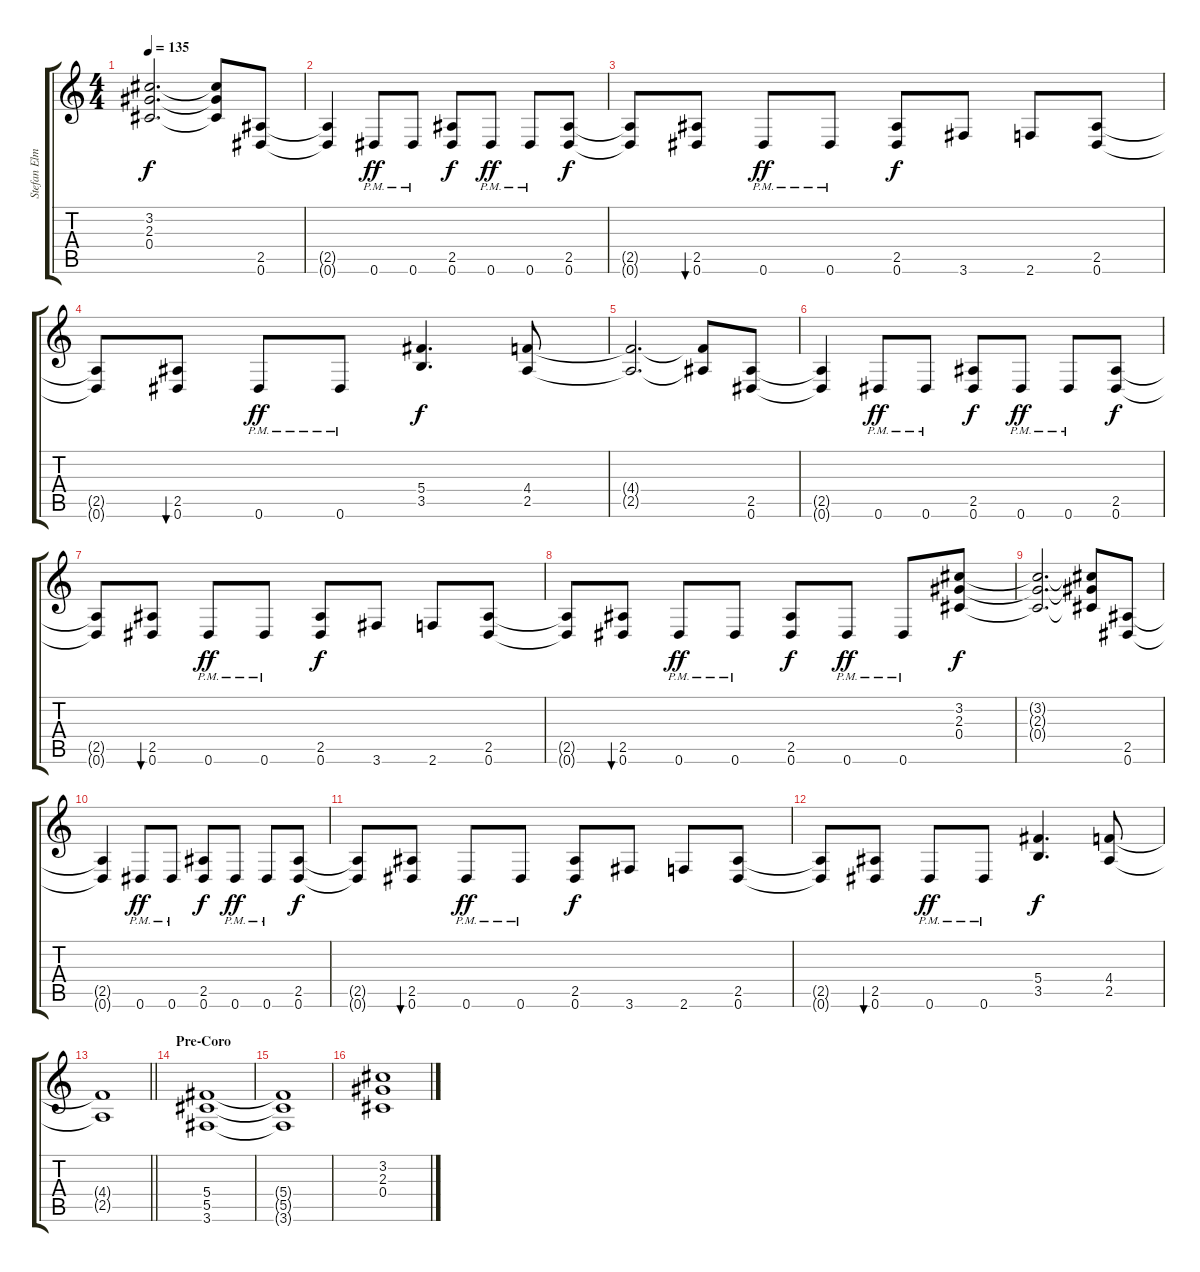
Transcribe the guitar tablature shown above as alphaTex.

\track ("Stefan Elmgren" "Stefan Elm") {instrument distortionguitar}
\staff {score tabs}
\tuning (Eb4 Bb3 Gb3 Db3 Ab2 Eb2) {hide}
\ts (4 4)
\tempo 135
\clef g2
\ks c
(3.2{t} 2.3{t} 0.4{t}).2{d dy f} (3.2{t} 2.3{t} 0.4{t}).8 (2.5 0.6).8 |
(2.5{t} 0.6{t}).4 0.6{pm}.8{dy ff} 0.6{pm}.8 (2.5 0.6).8{dy f} 0.6{pm}.8{dy ff} 0.6{pm}.8 (2.5 0.6).8{dy f} |
(2.5{t} 0.6{t}).8 (2.5 0.6).8{bu 30} 0.6{pm}.8{dy ff} 0.6{pm}.8 (2.5 0.6).8{dy f} 3.6.8 2.6.8 (2.5 0.6).8 |
(2.5{t} 0.6{t}).8 (2.5 0.6).8{bu 30} 0.6{pm}.8{dy ff} 0.6{pm}.8 (5.4 3.5).4{d dy f} (4.4 2.5).8 |
(4.4{t} 2.5{t}).2{d} (4.4{t} 2.5{t}).8 (2.5 0.6).8 |
(2.5{t} 0.6{t}).4 0.6{pm}.8{dy ff} 0.6{pm}.8 (2.5 0.6).8{dy f} 0.6{pm}.8{dy ff} 0.6{pm}.8 (2.5 0.6).8{dy f} |
(2.5{t} 0.6{t}).8 (2.5 0.6).8{bu 30} 0.6{pm}.8{dy ff} 0.6{pm}.8 (2.5 0.6).8{dy f} 3.6.8 2.6.8 (2.5 0.6).8 |
(2.5{t} 0.6{t}).8 (2.5 0.6).8{bu 30} 0.6{pm}.8{dy ff} 0.6{pm}.8 (2.5 0.6).8{dy f} 0.6{pm}.8{dy ff} 0.6{pm}.8 (3.2 2.3 0.4).8{dy f} |
(3.2{t} 2.3{t} 0.4{t}).2{d} (3.2{t} 2.3{t} 0.4{t}).8 (2.5 0.6).8 |
(2.5{t} 0.6{t}).4 0.6{pm}.8{dy ff} 0.6{pm}.8 (2.5 0.6).8{dy f} 0.6{pm}.8{dy ff} 0.6{pm}.8 (2.5 0.6).8{dy f} |
(2.5{t} 0.6{t}).8 (2.5 0.6).8{bu 30} 0.6{pm}.8{dy ff} 0.6{pm}.8 (2.5 0.6).8{dy f} 3.6.8 2.6.8 (2.5 0.6).8 |
(2.5{t} 0.6{t}).8 (2.5 0.6).8{bu 30} 0.6{pm}.8{dy ff} 0.6{pm}.8 (5.4 3.5).4{d dy f} (4.4 2.5).8 |
\barLineRight lightlight
(4.4{t} 2.5{t}).1 |
\section ("" "Pre-Coro")
(5.4 5.5 3.6).1 |
(5.4{t} 5.5{t} 3.6{t}).1 |
(3.2 2.3 0.4).1
